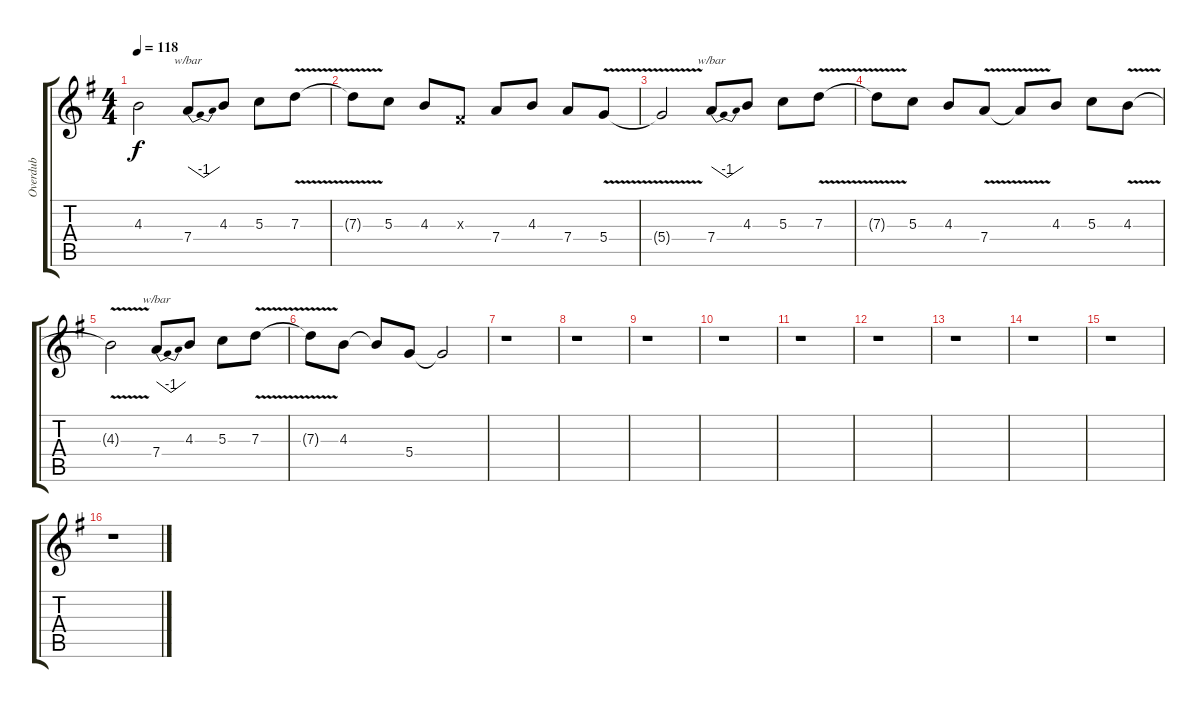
\track ("Overdub" "Overdub") {instrument distortionguitar}
\staff {score tabs}
\tuning (E4 B3 G3 D3 A2 E2) {hide}
\ts (4 4)
\tempo 118
\clef g2
\ks g
4.3{t}.2{dy f} 7.4.8{tbe (dip default 0 0 30 -4 60 0)} 4.3.8 5.3.8 7.3{v}.8 |
7.3{t}.8 5.3.8 4.3.8 -1.3{x}.8 7.4.8 4.3.8 7.4.8 5.4{v}.8 |
5.4{t}.2 7.4.8{tbe (dip default 0 0 30 -4 60 0)} 4.3.8 5.3.8 7.3{v}.8 |
7.3{t}.8 5.3.8 4.3.8 7.4{v}.8 7.4{t}.8 4.3.8 5.3.8 4.3{v}.8 |
4.3{t}.2 7.4.8{tbe (dip default 0 0 30 -4 60 0)} 4.3.8 5.3.8 7.3{v}.8 |
7.3{t}.8 4.3.8 4.3{t}.8 5.4.8 5.4{t}.2 |
r.1 |
r.1 |
r.1 |
r.1 |
r.1 |
r.1 |
r.1 |
r.1 |
r.1 |
r.1
